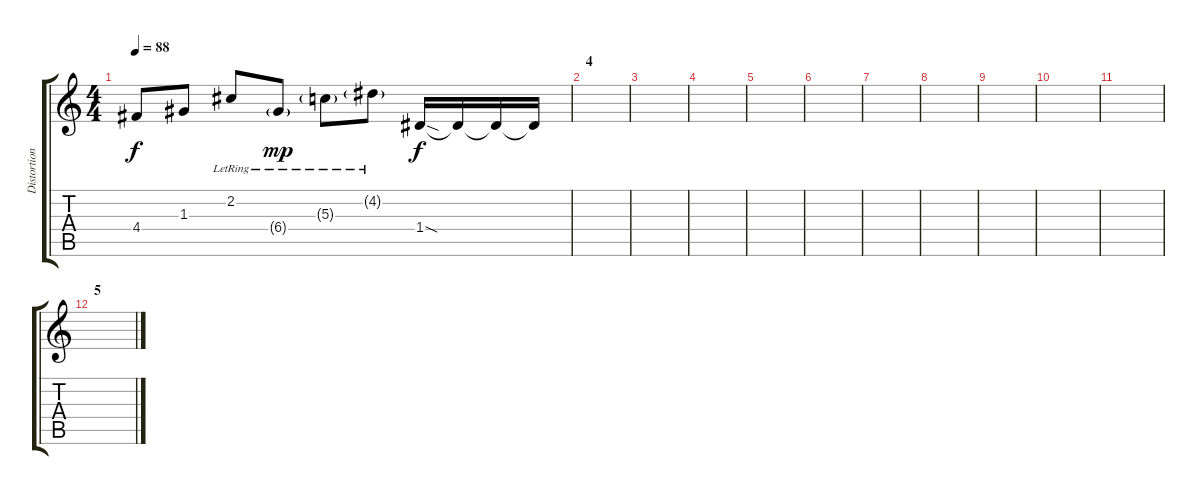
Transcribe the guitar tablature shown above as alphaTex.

\track ("Distortion Gtr." "Distortion") {instrument distortionguitar}
\staff {score tabs}
\tuning (E4 B3 G3 D3 A2 E2) {hide}
\ts (4 4)
\tempo 88
\clef g2
\ks c
4.4.8{dy f} 1.3.8 2.2{lr}.8 6.4{g lr}.8{dy mp} 5.3{g lr}.8 4.2{g lr}.8 1.4{sod}.16{dy f} 1.4{t}.16 1.4{t}.16 1.4{t}.16 |
\section ("" "4")
|
|
|
|
|
|
|
|
|
|
\section ("" "5")
